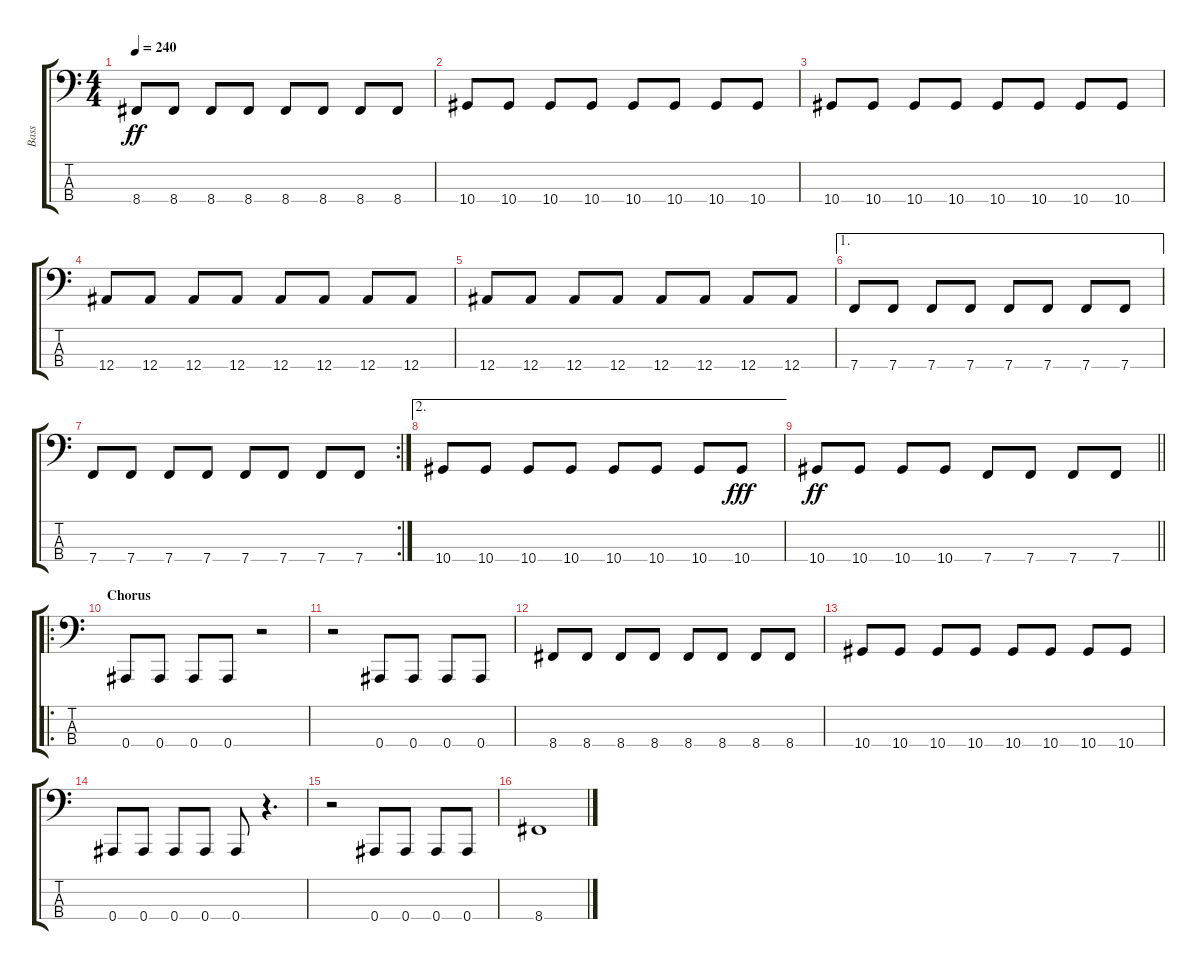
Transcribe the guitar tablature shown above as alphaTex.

\track ("Bass" "Bass") {instrument electricbassfinger}
\staff {score tabs}
\tuning (Eb2 Bb1 F1 Bb0) {hide}
\ts (4 4)
\tempo 240
\clef f4
\ks c
8.4.8{dy ff} 8.4.8 8.4.8 8.4.8 8.4.8 8.4.8 8.4.8 8.4.8 |
10.4.8 10.4.8 10.4.8 10.4.8 10.4.8 10.4.8 10.4.8 10.4.8 |
10.4.8 10.4.8 10.4.8 10.4.8 10.4.8 10.4.8 10.4.8 10.4.8 |
12.4.8 12.4.8 12.4.8 12.4.8 12.4.8 12.4.8 12.4.8 12.4.8 |
12.4.8 12.4.8 12.4.8 12.4.8 12.4.8 12.4.8 12.4.8 12.4.8 |
\ae 1
7.4.8 7.4.8 7.4.8 7.4.8 7.4.8 7.4.8 7.4.8 7.4.8 |
\rc 2
7.4.8 7.4.8 7.4.8 7.4.8 7.4.8 7.4.8 7.4.8 7.4.8 |
\ae 2
10.4.8 10.4.8 10.4.8 10.4.8 10.4.8 10.4.8 10.4.8 10.4.8{dy fff} |
\barLineRight lightlight
10.4.8{dy ff} 10.4.8 10.4.8 10.4.8 7.4.8 7.4.8 7.4.8 7.4.8 |
\ro
\section ("" "Chorus")
0.4.8 0.4.8 0.4.8 0.4.8 r.2 |
r.2 0.4.8 0.4.8 0.4.8 0.4.8 |
8.4.8 8.4.8 8.4.8 8.4.8 8.4.8 8.4.8 8.4.8 8.4.8 |
10.4.8 10.4.8 10.4.8 10.4.8 10.4.8 10.4.8 10.4.8 10.4.8 |
0.4.8 0.4.8 0.4.8 0.4.8 0.4.8 r.4{d} |
r.2 0.4.8 0.4.8 0.4.8 0.4.8 |
8.4.1
